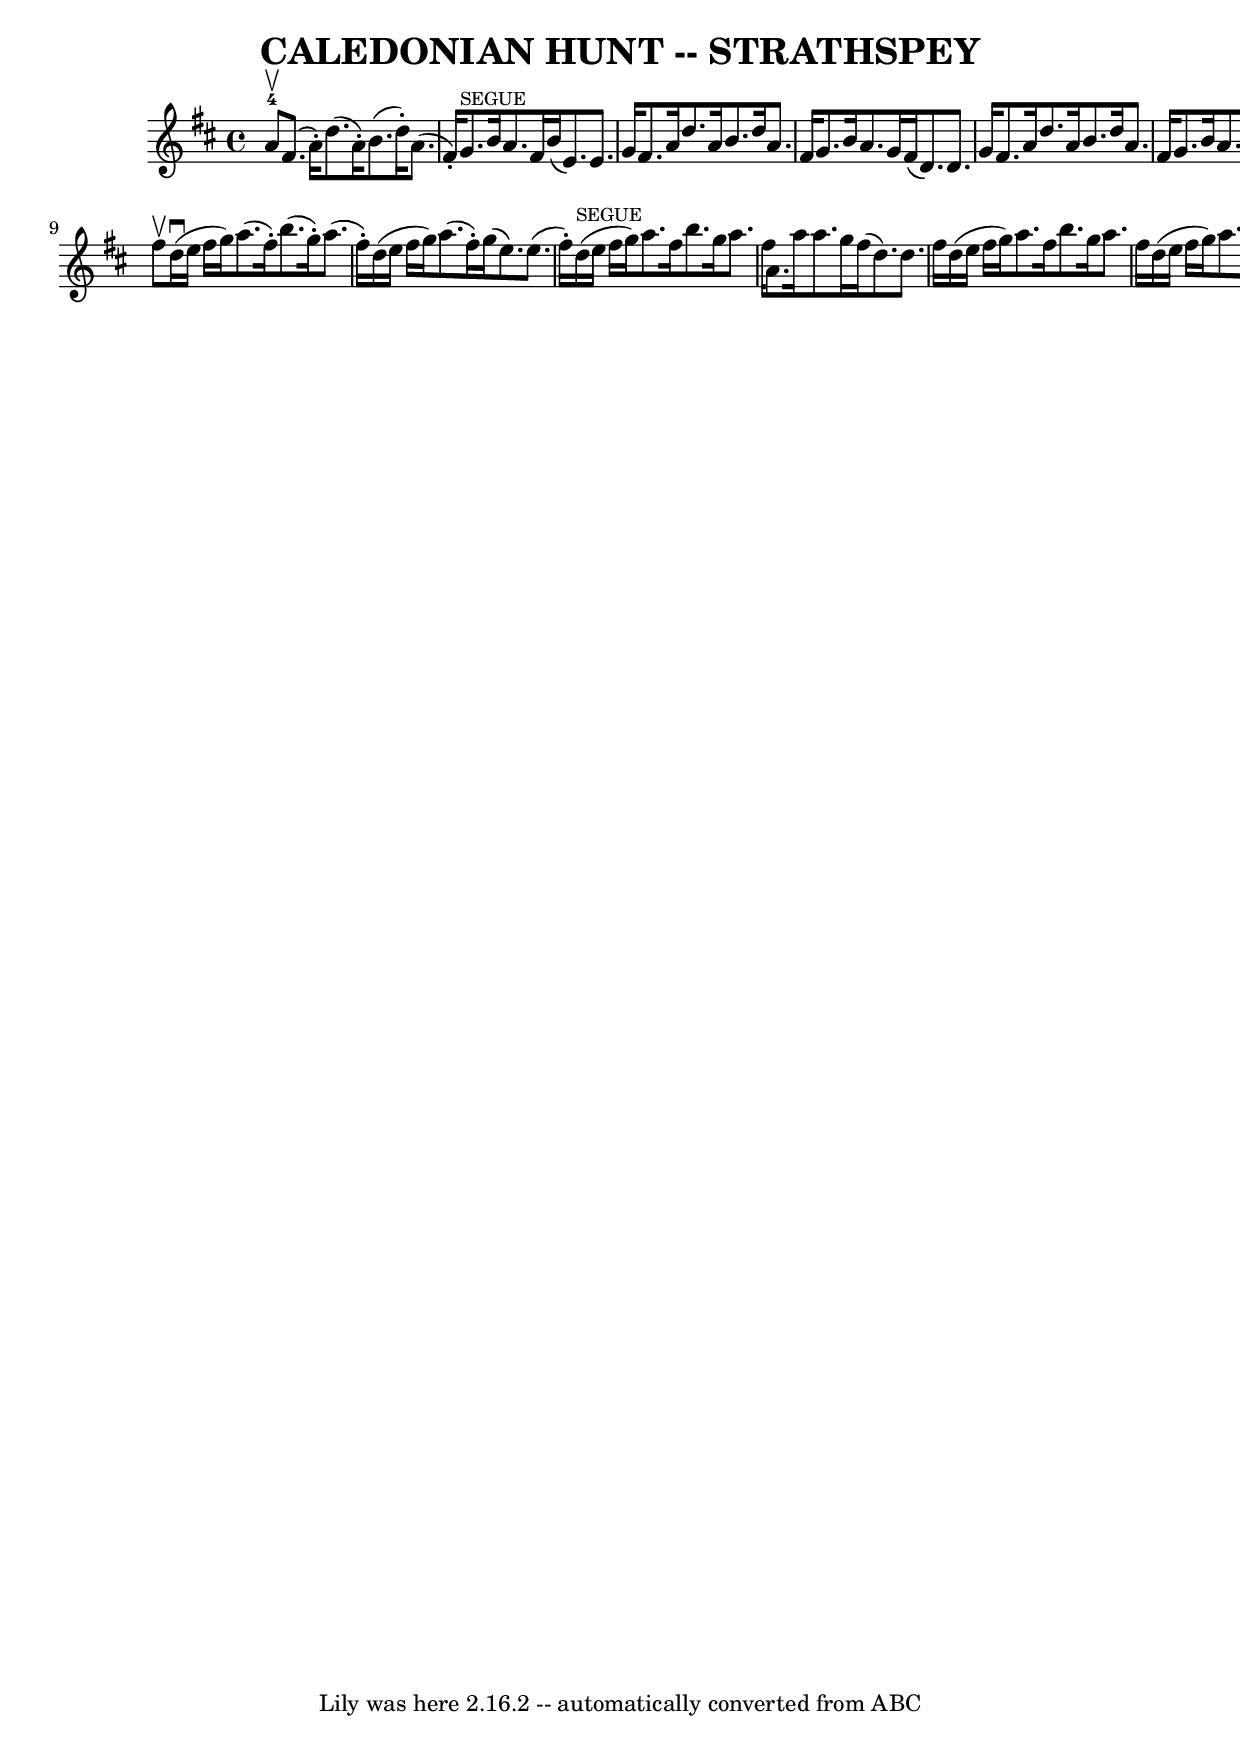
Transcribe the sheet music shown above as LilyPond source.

\version "2.16.2"
\include "Mammoth.ily"
\header {
	%% book = "Ryan's Mammoth Collection of Fiddle Tunes"
	composer = ""
	crossRefNumber = "1"
	footnotes = ""
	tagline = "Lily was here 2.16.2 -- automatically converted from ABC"
	title = "CALEDONIAN HUNT -- STRATHSPEY"
}
voicedefault =  {


 \override Staff.TimeSignature #'style = #'C
 \time 4/4 
\key d \major a'8-4^\upbow   |
 fis'8. (a'16 -. 
-) d''8. (a'16 -.) b'8. (d''16 -.) a'8. (fis'16 -.)   
|
 g'8.^\segue b'16 a'8. fis'16 b'16 (e'8.) e'8. 
 g'16    |
 fis'8. a'16 d''8. a'16 b'8. d''16    
a'8. fis'16    |
 g'8. b'16 a'8. g'16 fis'16 (d'8.  
-) d'8. g'16    |
 fis'8. a'16 d''8. a'16 b'8.    
d''16 a'8. fis'16    |
 g'8. b'16 a'8. fis'16 b'16 (
 e'8.) e'8. g'16    |
 fis'8. a'16 d''8. a'16    
b'16 (cis''16 d''8) a'8. g'16    |
 fis'8. a'16      
d'8.-4 g''16 fis''8. (d''16) d''8    \bar "|." fis''8 
^\upbow   |
 d''16 (^\downbow e''16 fis''16 g''16)   
a''8. (fis''16 -.) b''8. (g''16 -.) a''8. (fis''16 -.)   
|
 d''16 (e''16 fis''16 g''16) a''8. (fis''16 -.)   
g''16 (e''8.) e''8. (fis''16 -.)   |
 d''16^\segue(
 e''16 fis''16 g''16) a''8. fis''16 b''8. g''16 a''8.    
fis''16    |
 a'8. a''16 a''8. g''16 fis''16 (d''8.)  
 d''8. fis''16    |
 d''16 (e''16 fis''16 g''16)   
a''8. fis''16 b''8. g''16 a''8. fis''16    |
 d''16 (
e''16 fis''16 g''16) a''8. fis''16 g''16 (e''8.) e''8. 
 g''16    |
 fis''8. d''16 e''8. fis''16 d''8. b'16  
 a'8. fis'16    |
 a'8. b'16 d''8. e''16 fis''16 (
d''8.) d''8    \bar "|."   
}

\score{
    <<

	\context Staff="default"
	{
	    \voicedefault 
	}

    >>
	\layout {
	}
	\midi {}
}
